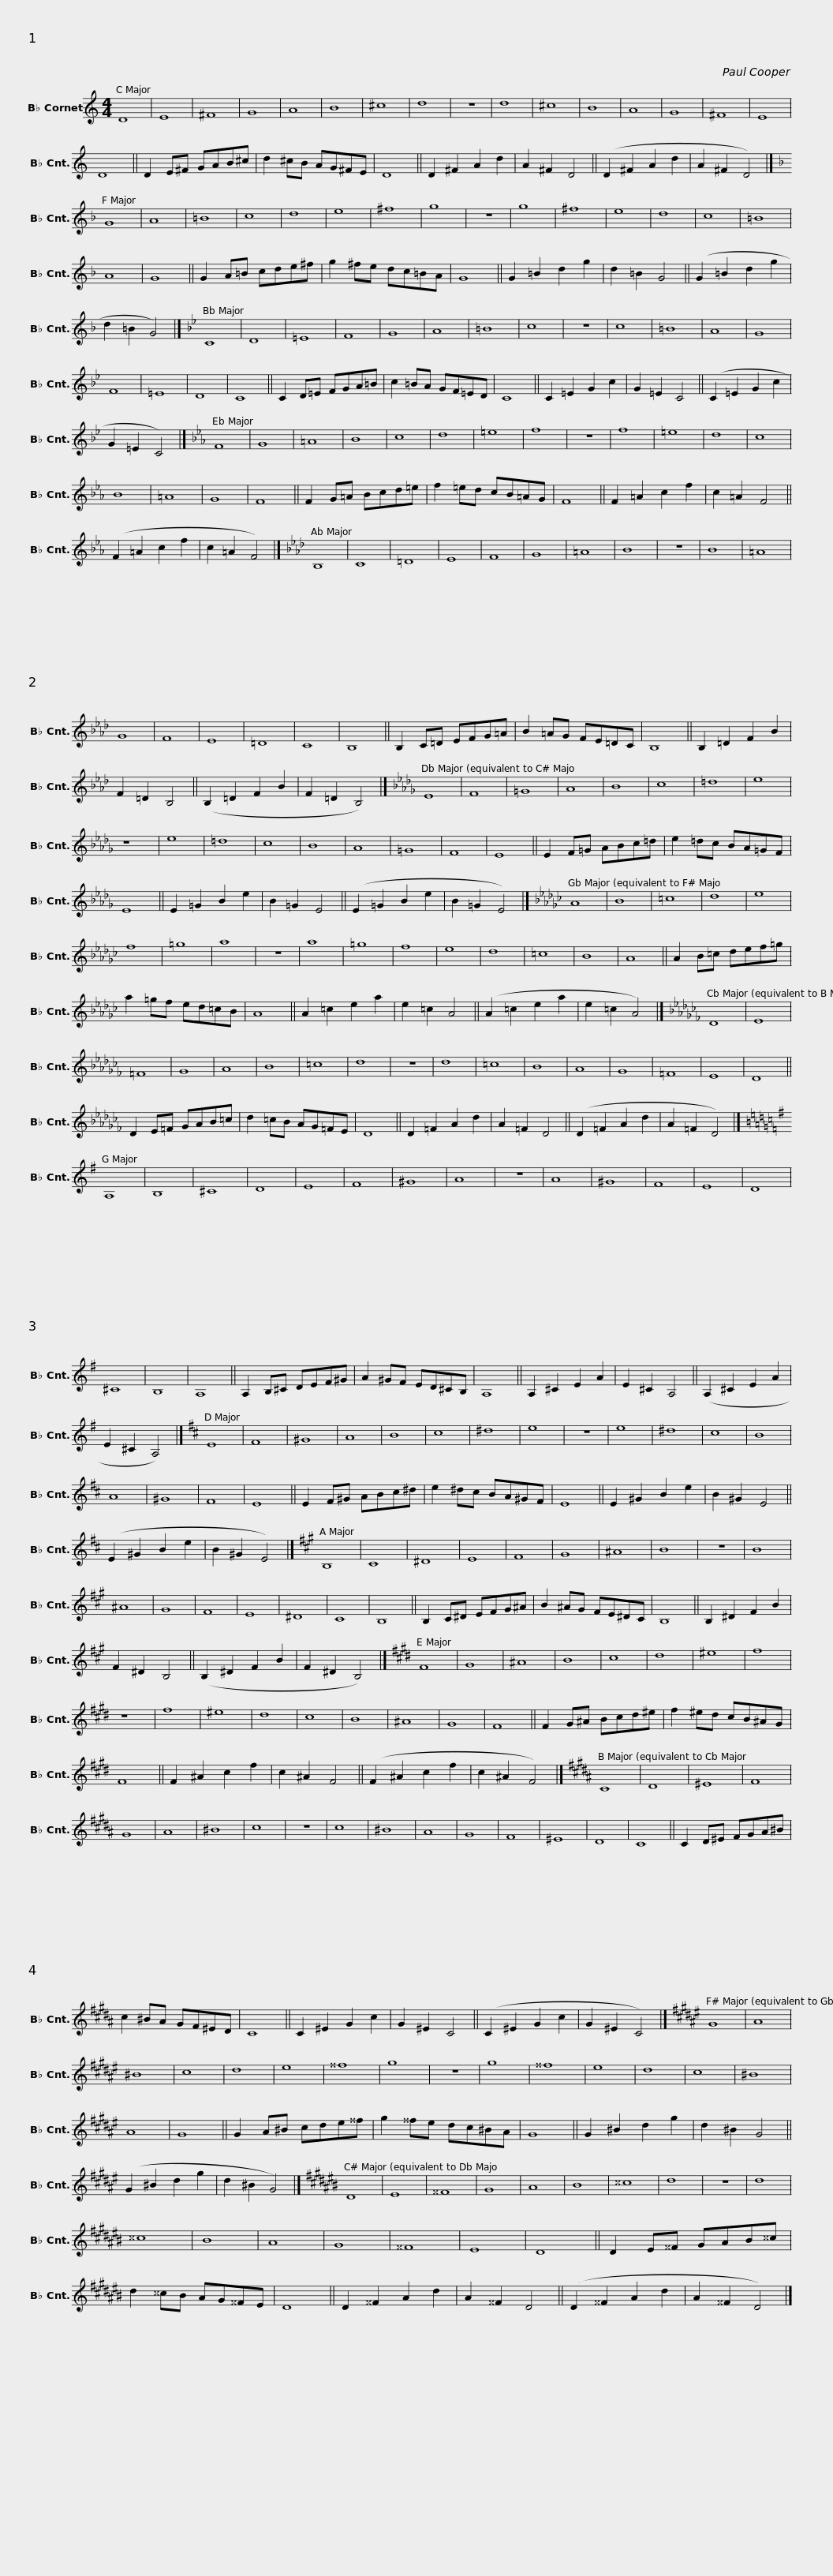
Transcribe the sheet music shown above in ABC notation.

X:1
L:1/8
M:4/4
I:linebreak $
K:none
V:1 treble transpose=-2
V:1
[K:C] D8 | E8 | ^F8 | G8 | A8 | %5
 B8 | ^c8 | d8 | z8 | d8 | %10
 ^c8 | B8 | A8 | G8 | ^F8 | %15
 E8 | D8 ||$ D2 E^F GAB^c | d2 ^cB AG^FE | D8 || %20
 D2 ^F2 A2 d2 | A2 ^F2 D4 || (D2 ^F2 A2 d2 | A2 ^F2 D4) |]$[K:F] G8 | %25
 A8 | =B8 | c8 | d8 | e8 | %30
 ^f8 | g8 | z8 | g8 | ^f8 | %35
 e8 | d8 | c8 | =B8 | A8 | %40
 G8 ||$ G2 A=B cde^f | g2 ^fe dc=BA | G8 || G2 =B2 d2 g2 | %45
 d2 =B2 G4 || (G2 =B2 d2 g2 | d2 =B2 G4) |]$[K:Bb] C8 | D8 | %50
 =E8 | F8 | G8 | A8 | =B8 | %55
 c8 | z8 | c8 | =B8 | A8 | %60
 G8 | F8 | =E8 | D8 | C8 ||$ %65
 C2 D=E FGA=B | c2 =BA GF=ED | C8 || C2 =E2 G2 c2 | G2 =E2 C4 || %70
 (C2 =E2 G2 c2 | G2 =E2 C4) |]$[K:Eb] F8 | G8 | =A8 | %75
 B8 | c8 | d8 | =e8 | f8 | %80
 z8 | f8 | =e8 | d8 | c8 | %85
 B8 | =A8 | G8 | F8 ||$ F2 G=A Bcd=e | %90
 f2 =ed cB=AG | F8 || F2 =A2 c2 f2 | c2 =A2 F4 || (F2 =A2 c2 f2 | %95
 c2 =A2 F4) |]$[K:Ab] B,8 | C8 | =D8 | E8 | %100
 F8 | G8 | =A8 | B8 | z8 | %105
 B8 | =A8 | G8 | F8 | E8 | %110
 =D8 | C8 | B,8 ||$ B,2 C=D EFG=A | B2 =AG FE=DC | %115
 B,8 || B,2 =D2 F2 B2 | F2 =D2 B,4 || (B,2 =D2 F2 B2 | F2 =D2 B,4) |]$ %120
[K:Db] E8 | F8 | =G8 | A8 | B8 | %125
 c8 | =d8 | e8 | z8 | e8 | %130
 =d8 | c8 | B8 | A8 | =G8 | %135
 F8 | E8 ||$ E2 F=G ABc=d | e2 =dc BA=GF | E8 || %140
 E2 =G2 B2 e2 | B2 =G2 E4 || (E2 =G2 B2 e2 | B2 =G2 E4) |]$[K:Gb] A8 | %145
 B8 | =c8 | d8 | e8 | f8 | %150
 =g8 | a8 | z8 | a8 | =g8 | %155
 f8 | e8 | d8 | =c8 | B8 | %160
 A8 ||$ A2 B=c def=g | a2 =gf ed=cB | A8 || A2 =c2 e2 a2 | %165
 e2 =c2 A4 || (A2 =c2 e2 a2 | e2 =c2 A4) |]$[K:Cb] D8 | E8 | %170
 =F8 | G8 | A8 | B8 | =c8 | %175
 d8 | z8 | d8 | =c8 | B8 | %180
 A8 | G8 | =F8 | E8 | D8 ||$ %185
 D2 E=F GAB=c | d2 =cB AG=FE | D8 || D2 =F2 A2 d2 | A2 =F2 D4 || %190
 (D2 =F2 A2 d2 | A2 =F2 D4) |]$[K:G] A,8 | B,8 | ^C8 | %195
 D8 | E8 | F8 | ^G8 | A8 | %200
 z8 | A8 | ^G8 | F8 | E8 | %205
 D8 | ^C8 | B,8 | A,8 ||$ A,2 B,^C DEF^G | %210
 A2 ^GF ED^CB, | A,8 || A,2 ^C2 E2 A2 | E2 ^C2 A,4 || (A,2 ^C2 E2 A2 | %215
 E2 ^C2 A,4) |]$[K:D] E8 | F8 | ^G8 | A8 | %220
 B8 | c8 | ^d8 | e8 | z8 | %225
 e8 | ^d8 | c8 | B8 | A8 | %230
 ^G8 | F8 | E8 ||$ E2 F^G ABc^d | e2 ^dc BA^GF | %235
 E8 || E2 ^G2 B2 e2 | B2 ^G2 E4 || (E2 ^G2 B2 e2 | B2 ^G2 E4) |]$ %240
[K:A] B,8 | C8 | ^D8 | E8 | F8 | %245
 G8 | ^A8 | B8 | z8 | B8 | %250
 ^A8 | G8 | F8 | E8 | ^D8 | %255
 C8 | B,8 ||$ B,2 C^D EFG^A | B2 ^AG FE^DC | B,8 || %260
 B,2 ^D2 F2 B2 | F2 ^D2 B,4 || (B,2 ^D2 F2 B2 | F2 ^D2 B,4) |]$[K:E] F8 | %265
 G8 | ^A8 | B8 | c8 | d8 | %270
 ^e8 | f8 | z8 | f8 | ^e8 | %275
 d8 | c8 | B8 | ^A8 | G8 | %280
 F8 ||$ F2 G^A Bcd^e | f2 ^ed cB^AG | F8 || F2 ^A2 c2 f2 | %285
 c2 ^A2 F4 || (F2 ^A2 c2 f2 | c2 ^A2 F4) |]$[K:B] C8 | D8 | %290
 ^E8 | F8 | G8 | A8 | ^B8 | %295
 c8 | z8 | c8 | ^B8 | A8 | %300
 G8 | F8 | ^E8 | D8 | C8 ||$ %305
 C2 D^E FGA^B | c2 ^BA GF^ED | C8 || C2 ^E2 G2 c2 | G2 ^E2 C4 || %310
 (C2 ^E2 G2 c2 | G2 ^E2 C4) |]$[K:F#] G8 | A8 | ^B8 | %315
 c8 | d8 | e8 | ^^f8 | g8 | %320
 z8 | g8 | ^^f8 | e8 | d8 | %325
 c8 | ^B8 | A8 | G8 ||$ G2 A^B cde^^f | %330
 g2 ^^fe dc^BA | G8 || G2 ^B2 d2 g2 | d2 ^B2 G4 || (G2 ^B2 d2 g2 | %335
 d2 ^B2 G4) |]$[K:C#] D8 | E8 | ^^F8 | G8 | %340
 A8 | B8 | ^^c8 | d8 | z8 | %345
 d8 | ^^c8 | B8 | A8 | G8 | %350
 ^^F8 | E8 | D8 ||$ D2 E^^F GAB^^c | d2 ^^cB AG^^FE | %355
 D8 || D2 ^^F2 A2 d2 | A2 ^^F2 D4 || (D2 ^^F2 A2 d2 | A2 ^^F2 D4) |] %360
